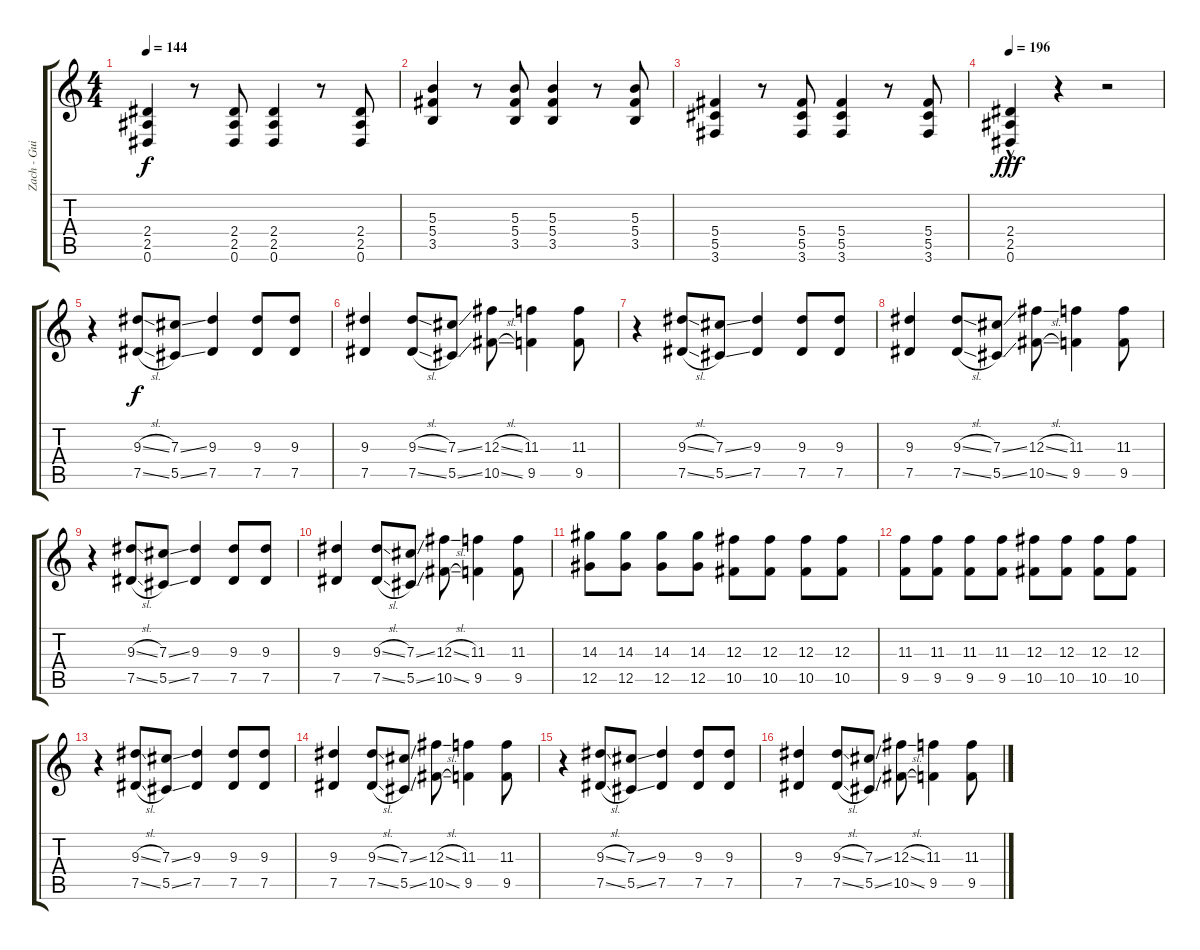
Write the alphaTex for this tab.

\track ("Zach - Guitar" "Zach - Gui") {instrument distortionguitar}
\staff {score tabs}
\tuning (Eb4 Bb3 Gb3 Db3 Ab2 Eb2) {hide}
\ts (4 4)
\tempo 144
\clef g2
\ks c
(2.4 2.5 0.6).4{dy f} r.8 (2.4 2.5 0.6).8 (2.4 2.5 0.6).4 r.8 (2.4 2.5 0.6).8 |
(5.3 5.4 3.5).4 r.8 (5.3 5.4 3.5).8 (5.3 5.4 3.5).4 r.8 (5.3 5.4 3.5).8 |
(5.4 5.5 3.6).4 r.8 (5.4 5.5 3.6).8 (5.4 5.5 3.6).4 r.8 (5.4 5.5 3.6).8 |
\tempo 196
(2.4{hac} 2.5 0.6).4{dy fff volume 14} r.4 r.2 |
r.4{volume 11 balance 10} (9.3{sl} 7.5{sl}).8{dy f} (7.3{ss} 5.5{ss}).8 (9.3 7.5).4 (9.3 7.5).8 (9.3 7.5).8 |
(9.3 7.5).4 (9.3{sl} 7.5{sl}).8 (7.3{ss} 5.5{ss}).8 (12.3{sl} 10.5{sl}).8 (11.3 9.5).4 (11.3 9.5).8 |
r.4 (9.3{sl} 7.5{sl}).8 (7.3{ss} 5.5{ss}).8 (9.3 7.5).4 (9.3 7.5).8 (9.3 7.5).8 |
(9.3 7.5).4 (9.3{sl} 7.5{sl}).8 (7.3{ss} 5.5{ss}).8 (12.3{sl} 10.5{sl}).8 (11.3 9.5).4 (11.3 9.5).8 |
r.4 (9.3{sl} 7.5{sl}).8 (7.3{ss} 5.5{ss}).8 (9.3 7.5).4 (9.3 7.5).8 (9.3 7.5).8 |
(9.3 7.5).4 (9.3{sl} 7.5{sl}).8 (7.3{ss} 5.5{ss}).8 (12.3{sl} 10.5{sl}).8 (11.3 9.5).4 (11.3 9.5).8 |
(14.3 12.5).8{volume 16} (14.3 12.5).8 (14.3 12.5).8 (14.3 12.5).8 (12.3 10.5).8 (12.3 10.5).8 (12.3 10.5).8 (12.3 10.5).8 |
(11.3 9.5).8 (11.3 9.5).8 (11.3 9.5).8 (11.3 9.5).8 (12.3 10.5).8 (12.3 10.5).8 (12.3 10.5).8 (12.3 10.5).8 |
r.4{volume 13} (9.3{sl} 7.5{sl}).8 (7.3{ss} 5.5{ss}).8 (9.3 7.5).4 (9.3 7.5).8 (9.3 7.5).8 |
(9.3 7.5).4 (9.3{sl} 7.5{sl}).8 (7.3{ss} 5.5{ss}).8 (12.3{sl} 10.5{sl}).8 (11.3 9.5).4 (11.3 9.5).8 |
r.4 (9.3{sl} 7.5{sl}).8 (7.3{ss} 5.5{ss}).8 (9.3 7.5).4 (9.3 7.5).8 (9.3 7.5).8 |
(9.3 7.5).4 (9.3{sl} 7.5{sl}).8 (7.3{ss} 5.5{ss}).8 (12.3{sl} 10.5{sl}).8 (11.3 9.5).4 (11.3 9.5).8
